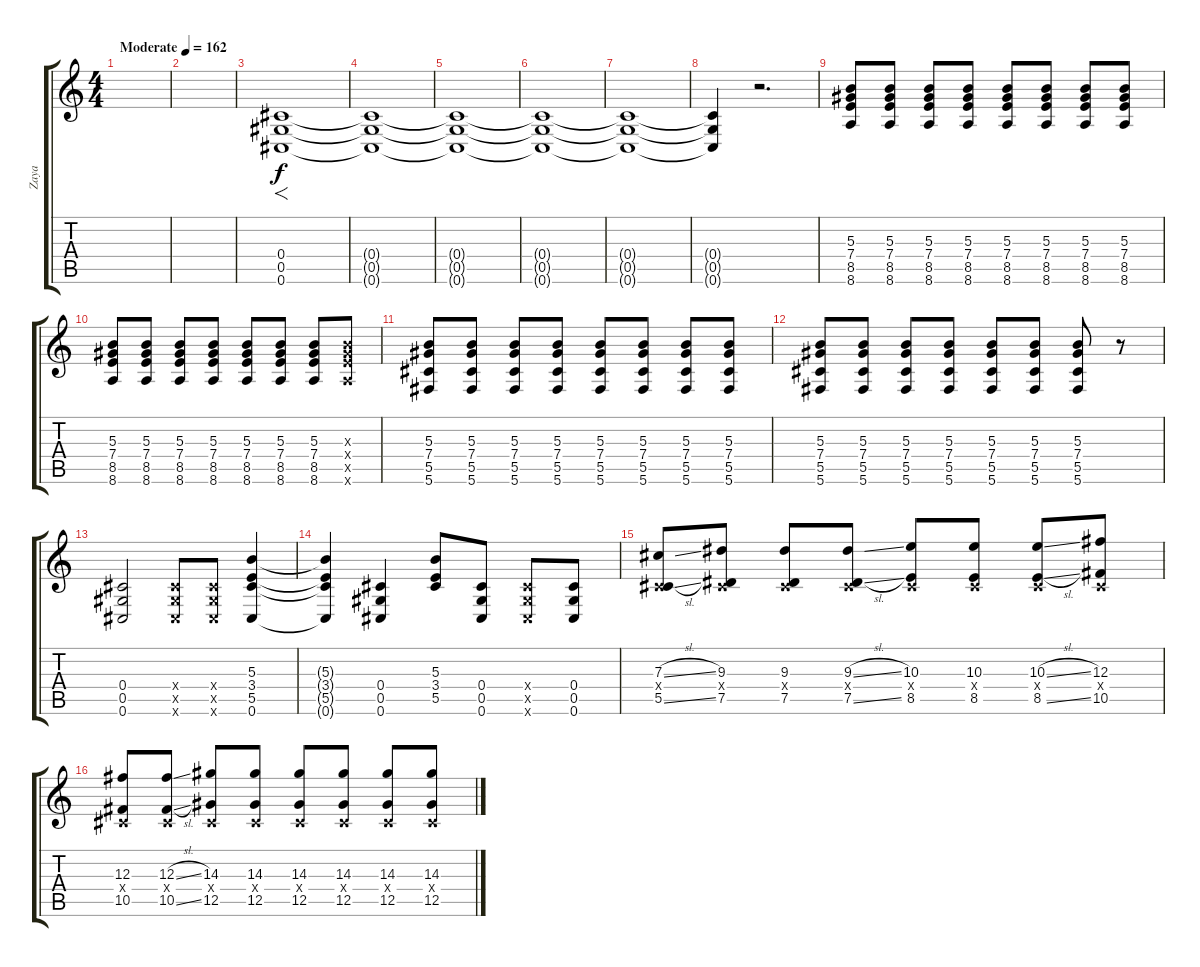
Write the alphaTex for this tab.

\track ("Zaya" "Zaya") {instrument overdrivenguitar}
\staff {score tabs}
\tuning (Eb4 Bb3 Gb3 Db3 Ab2 Db2) {hide}
\ts (4 4)
\tempo (162 "Moderate")
\clef g2
\ks c
|
|
(0.4 0.5 0.6).1{f} |
(0.4{t} 0.5{t} 0.6{t}).1{dy f} |
(0.4{t} 0.5{t} 0.6{t}).1 |
(0.4{t} 0.5{t} 0.6{t}).1 |
(0.4{t} 0.5{t} 0.6{t}).1 |
(0.4{t} 0.5{t} 0.6{t}).4 r.2{d} |
(5.3 7.4 8.5 8.6).8 (5.3 7.4 8.5 8.6).8 (5.3 7.4 8.5 8.6).8 (5.3 7.4 8.5 8.6).8 (5.3 7.4 8.5 8.6).8 (5.3 7.4 8.5 8.6).8 (5.3 7.4 8.5 8.6).8 (5.3 7.4 8.5 8.6).8 |
(5.3 7.4 8.5 8.6).8 (5.3 7.4 8.5 8.6).8 (5.3 7.4 8.5 8.6).8 (5.3 7.4 8.5 8.6).8 (5.3 7.4 8.5 8.6).8 (5.3 7.4 8.5 8.6).8 (5.3 7.4 8.5 8.6).8 (5.3{x} 7.4{x} 8.5{x} 8.6{x}).8 |
(5.3 7.4 5.5 5.6).8 (5.3 7.4 5.5 5.6).8 (5.3 7.4 5.5 5.6).8 (5.3 7.4 5.5 5.6).8 (5.3 7.4 5.5 5.6).8 (5.3 7.4 5.5 5.6).8 (5.3 7.4 5.5 5.6).8 (5.3 7.4 5.5 5.6).8 |
(5.3 7.4 5.5 5.6).8 (5.3 7.4 5.5 5.6).8 (5.3 7.4 5.5 5.6).8 (5.3 7.4 5.5 5.6).8 (5.3 7.4 5.5 5.6).8 (5.3 7.4 5.5 5.6).8 (5.3 7.4 5.5 5.6).8 r.8 |
(0.4 0.5 0.6).2 (0.4{x} 0.5{x} 0.6{x}).8 (0.4{x} 0.5{x} 0.6{x}).8 (5.3 3.4 5.5 0.6).4 |
(5.3{t} 3.4{t} 5.5{t} 0.6{t}).4 (0.4 0.5 0.6).4 (5.3 3.4 5.5).8 (0.4 0.5 0.6).8 (0.4{x} 0.5{x} 0.6{x}).8 (0.4 0.5 0.6).8 |
(7.3{sl} 0.4{x} 5.5{sl}).8 (9.3 0.4{x} 7.5).8 (9.3 0.4{x} 7.5).8 (9.3{sl} 0.4{x} 7.5{sl}).8 (10.3 0.4{x} 8.5).8 (10.3 0.4{x} 8.5).8 (10.3{sl} 0.4{x} 8.5{sl}).8 (12.3 0.4{x} 10.5).8 |
(12.3 0.4{x} 10.5).8 (12.3{sl} 0.4{x} 10.5{sl}).8 (14.3 0.4{x} 12.5).8 (14.3 0.4{x} 12.5).8 (14.3 0.4{x} 12.5).8 (14.3 0.4{x} 12.5).8 (14.3 0.4{x} 12.5).8 (14.3 0.4{x} 12.5).8
